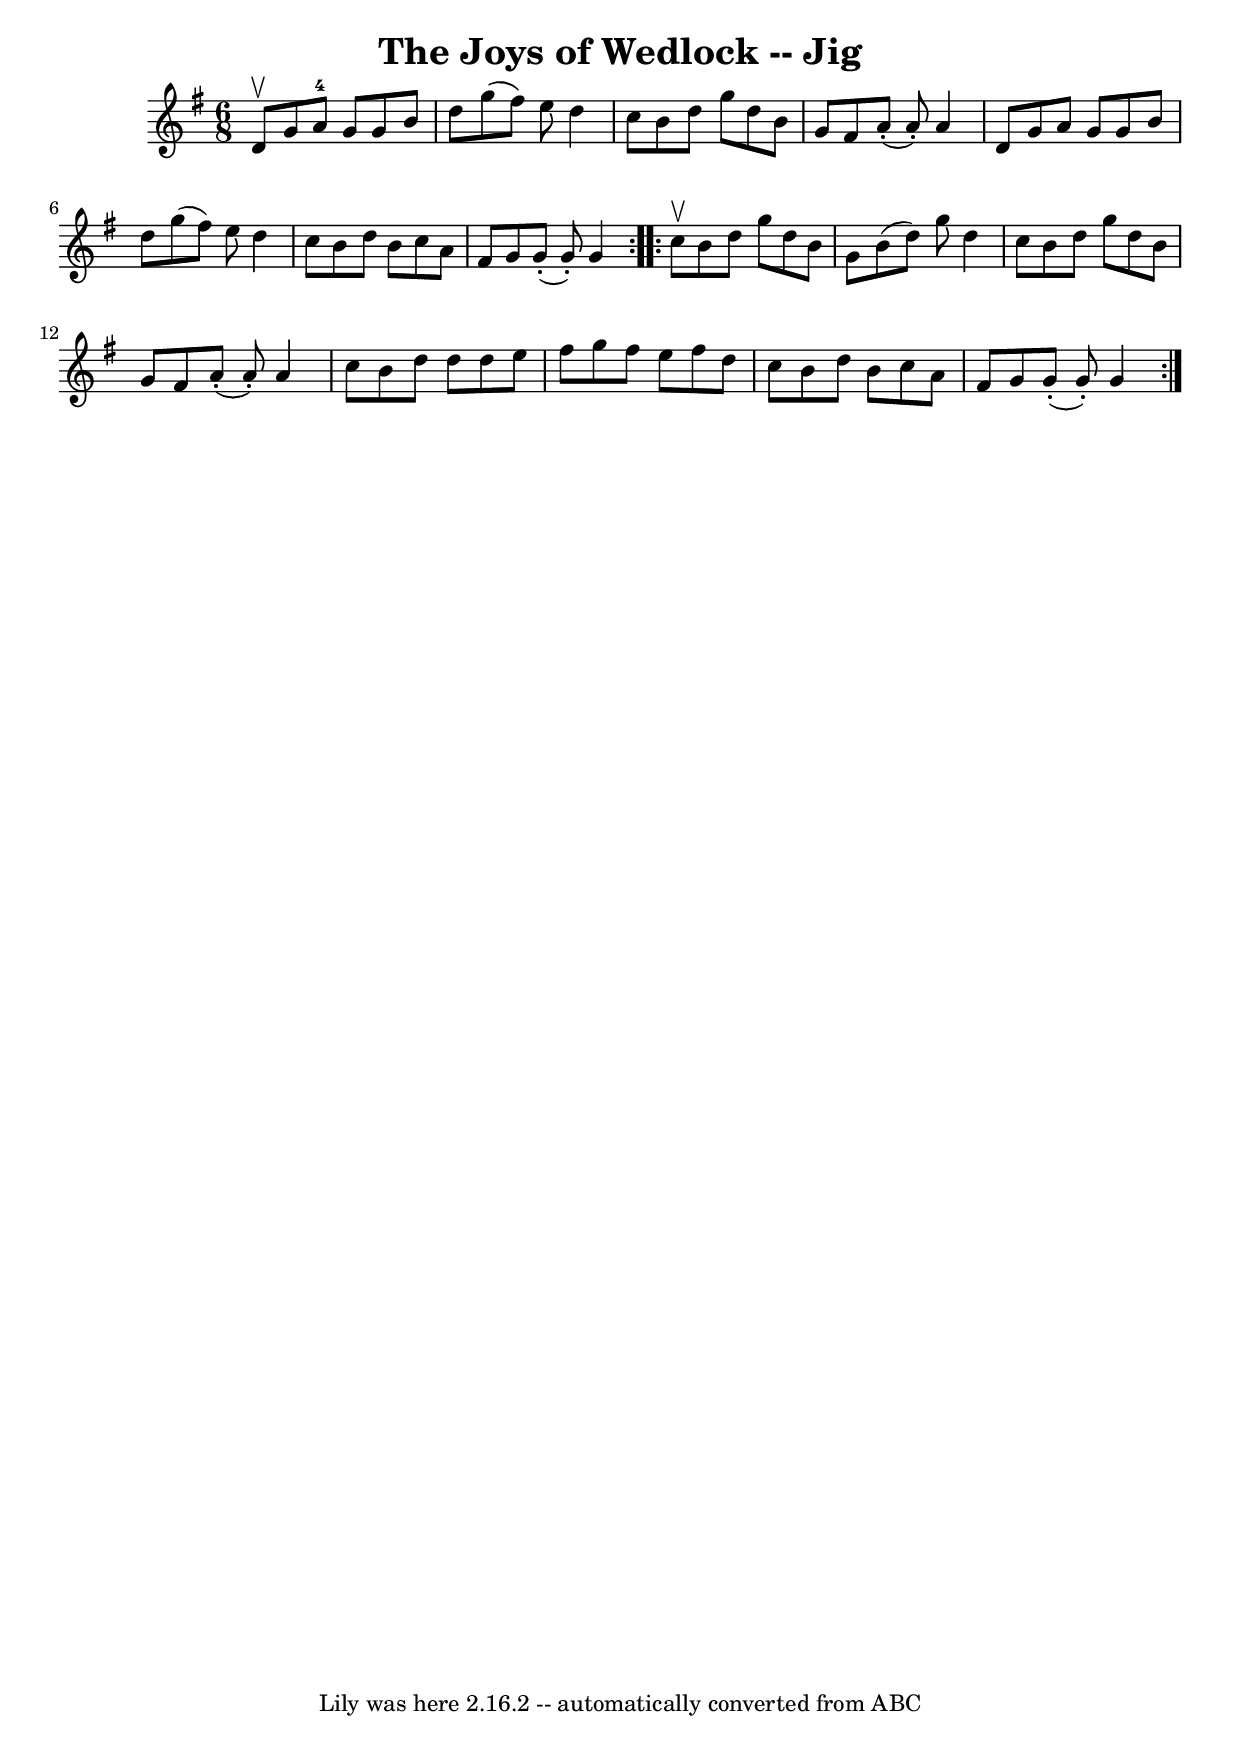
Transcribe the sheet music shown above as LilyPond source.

\version "2.7.40"
\include "Mammoth.ily"
\header {
	%% book = "Ryan's Mammoth Collection"
	crossRefNumber = "1"
	footnotes = "\\\\90 470"
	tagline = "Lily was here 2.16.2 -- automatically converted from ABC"
	title = "The Joys of Wedlock -- Jig"
}
voicedefault =  {


\repeat volta 2 {
\time 6/8 
\key g \major d'8^\upbow |
 g'8 a'8-4 g'8 g'8 
 b'8 d''8    |
 g''8 (fis''8) e''8 d''4 c''8    
|
 b'8 d''8 g''8 d''8 b'8 g'8    |
 fis'8      
a'8 (-. a'8 -.) a'4 d'8    |
 g'8 a'8 g'8 g'8    
b'8 d''8    |
 g''8 (fis''8) e''8 d''4 c''8    
|
 b'8 d''8 b'8 c''8 a'8 fis'8    |
 g'8      
g'8 (-. g'8 -.) g'4  }     \repeat volta 2 { c''8^\upbow |
     
b'8 d''8 g''8 d''8 b'8 g'8    |
 b'8 (d''8) g''8 
 d''4 c''8    |
 b'8 d''8 g''8 d''8 b'8 g'8    
|
 fis'8 a'8 (-. a'8 -.) a'4 c''8    |
 b'8    
d''8 d''8 d''8 e''8 fis''8    |
 g''8 fis''8 e''8    
fis''8 d''8 c''8    |
 b'8 d''8 b'8 c''8 a'8 fis'8 
   |
 g'8 g'8 (-. g'8 -.) g'4  }   
}

\score{
    <<

	\context Staff="default"
	{
	    \voicedefault 
	}

    >>
	\layout {
	}
	\midi {}
}
